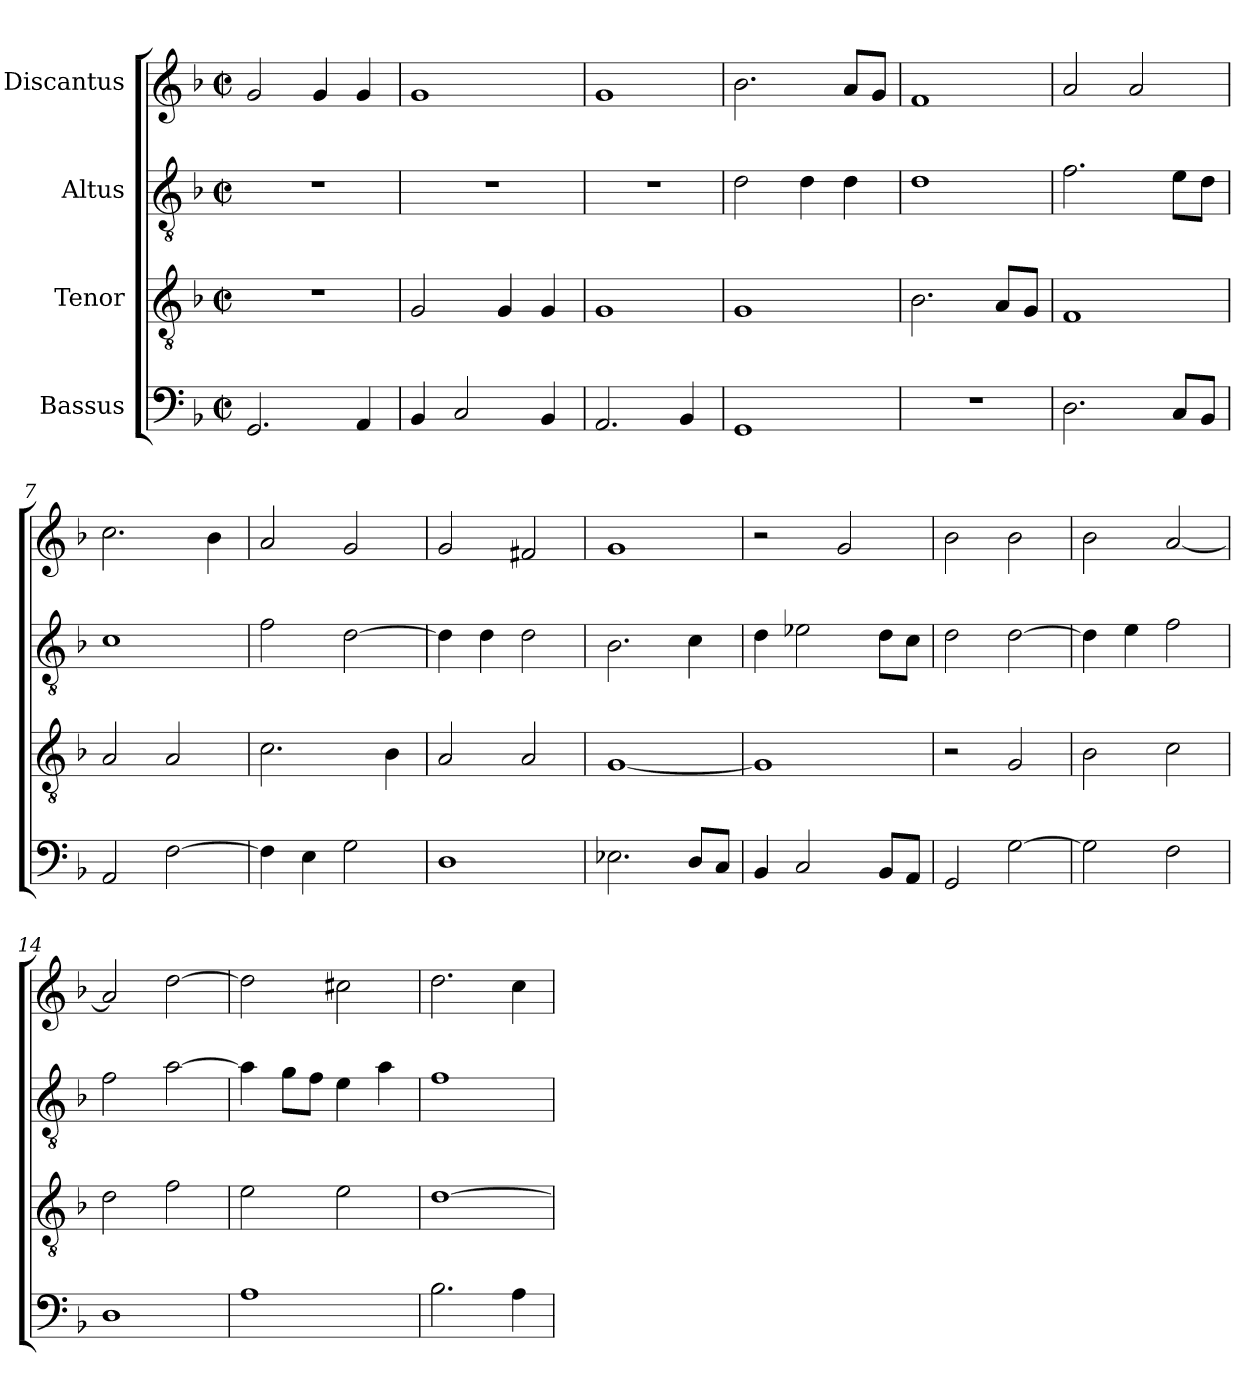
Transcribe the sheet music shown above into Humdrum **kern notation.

**kern	**kern	**kern	**kern
*part4	*part3	*part2	*part1
*staff4	*staff3	*staff2	*staff1
*I"Bassus	*I"Tenor	*I"Altus	*I"Discantus
*clefF4	*clefGv2	*clefGv2	*clefG2
*k[b-]	*k[b-]	*k[b-]	*k[b-]
*M2/2	*M2/2	*M2/2	*M2/2
*met(c|)	*met(c|)	*met(c|)	*met(c|)
*MM190	*MM190	*MM190	*MM190
=1	=1	=1	=1
2.GG/	1r	1r	2g/
.	.	.	4g/
4AA/	.	.	4g/
=2	=2	=2	=2
4BB-/	2G/	1r	1g
2C/	.	.	.
.	4G/	.	.
4BB-/	4G/	.	.
=3	=3	=3	=3
2.AA/	1G	1r	1g
4BB-/	.	.	.
=4	=4	=4	=4
1GG	1G	2d\	2.b-\
.	.	4d\	.
.	.	4d\	8a/L
.	.	.	8g/J
=5	=5	=5	=5
1r	2.B-\	1d	1f
.	8A/L	.	.
.	8G/J	.	.
=6	=6	=6	=6
2.D\	1F	2.f\	2a/
.	.	.	2a/
8C/L	.	8e\L	.
8BB-/J	.	8d\J	.
=7	=7	=7	=7
2AA/	2A/	1c	2.cc\
[2F\	2A/	.	.
.	.	.	4b-\
!!LO:LB:g=z
=8	=8	=8	=8
4F\]	2.c\	2f\	2a/
4E\	.	.	.
2G\	.	[2d\	2g/
.	4B-\	.	.
=9	=9	=9	=9
1D	2A/	4d\]	2g/
.	.	4d\	.
.	2A/	2d\	2f#X/
=10	=10	=10	=10
2.E-X\	[1G	2.B-\	1g
8D/L	.	4c\	.
8C/J	.	.	.
=11	=11	=11	=11
4BB-/	1G]	4d\	2r
2C/	.	2e-X\	.
.	.	.	2g/
8BB-/L	.	8d\L	.
8AA/J	.	8c\J	.
=12	=12	=12	=12
2GG/	2r	2d\	2b-\
[2G\	2G/	[2d\	2b-\
=13	=13	=13	=13
2G\]	2B-\	4d\]	2b-\
.	.	4e\	.
2F\	2c\	2f\	[2a/
=14	=14	=14	=14
1D	2d\	2f\	2a/]
.	2f\	[2a\	[2dd\
=15	=15	=15	=15
1A	2e\	4a\]	2dd\]
.	.	8g\L	.
.	.	8f\J	.
.	2e\	4e\	2cc#X\
.	.	4a\	.
!!LO:LB:g=z
=16	=16	=16	=16
2.B-\	[1d	1f	2.dd\
4A\	.	.	4cc\
=	=	=	=
*-	*-	*-	*-
